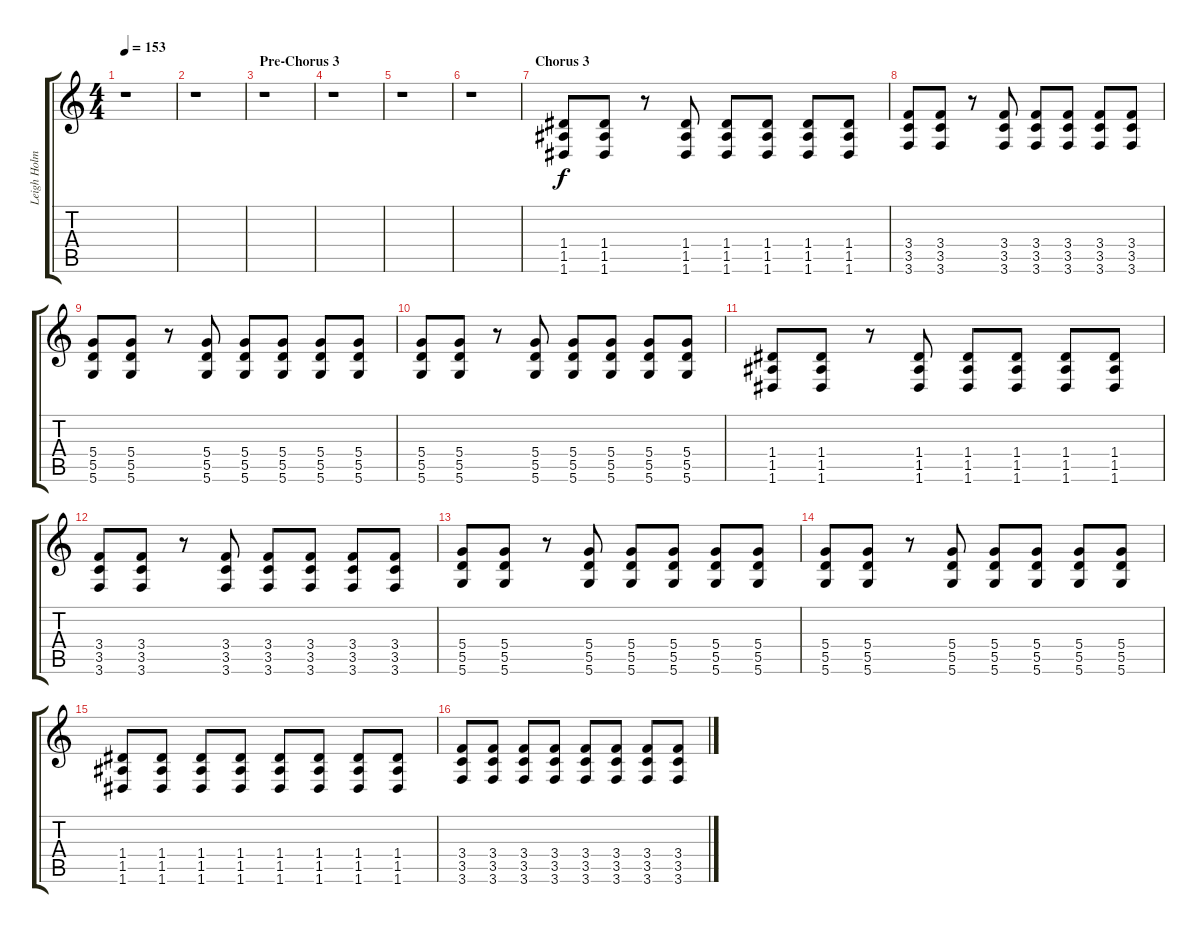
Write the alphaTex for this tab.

\track ("Leigh Holmes" "Leigh Holm") {instrument overdrivenguitar}
\staff {score tabs}
\tuning (E4 B3 G3 D3 A2 D2) {hide}
\ts (4 4)
\tempo 153
\clef g2
\ks c
r.1{dy f} |
r.1 |
\section ("" "Pre-Chorus 3")
r.1 |
r.1 |
r.1 |
r.1 |
\section ("" "Chorus 3")
(1.4 1.5 1.6).8 (1.4 1.5 1.6).8 r.8 (1.4 1.5 1.6).8 (1.4 1.5 1.6).8 (1.4 1.5 1.6).8 (1.4 1.5 1.6).8 (1.4 1.5 1.6).8 |
(3.4 3.5 3.6).8 (3.4 3.5 3.6).8 r.8 (3.4 3.5 3.6).8 (3.4 3.5 3.6).8 (3.4 3.5 3.6).8 (3.4 3.5 3.6).8 (3.4 3.5 3.6).8 |
(5.4 5.5 5.6).8 (5.4 5.5 5.6).8 r.8 (5.4 5.5 5.6).8 (5.4 5.5 5.6).8 (5.4 5.5 5.6).8 (5.4 5.5 5.6).8 (5.4 5.5 5.6).8 |
(5.4 5.5 5.6).8 (5.4 5.5 5.6).8 r.8 (5.4 5.5 5.6).8 (5.4 5.5 5.6).8 (5.4 5.5 5.6).8 (5.4 5.5 5.6).8 (5.4 5.5 5.6).8 |
(1.4 1.5 1.6).8 (1.4 1.5 1.6).8 r.8 (1.4 1.5 1.6).8 (1.4 1.5 1.6).8 (1.4 1.5 1.6).8 (1.4 1.5 1.6).8 (1.4 1.5 1.6).8 |
(3.4 3.5 3.6).8 (3.4 3.5 3.6).8 r.8 (3.4 3.5 3.6).8 (3.4 3.5 3.6).8 (3.4 3.5 3.6).8 (3.4 3.5 3.6).8 (3.4 3.5 3.6).8 |
(5.4 5.5 5.6).8 (5.4 5.5 5.6).8 r.8 (5.4 5.5 5.6).8 (5.4 5.5 5.6).8 (5.4 5.5 5.6).8 (5.4 5.5 5.6).8 (5.4 5.5 5.6).8 |
(5.4 5.5 5.6).8 (5.4 5.5 5.6).8 r.8 (5.4 5.5 5.6).8 (5.4 5.5 5.6).8 (5.4 5.5 5.6).8 (5.4 5.5 5.6).8 (5.4 5.5 5.6).8 |
(1.4 1.5 1.6).8 (1.4 1.5 1.6).8 (1.4 1.5 1.6).8 (1.4 1.5 1.6).8 (1.4 1.5 1.6).8 (1.4 1.5 1.6).8 (1.4 1.5 1.6).8 (1.4 1.5 1.6).8 |
(3.4 3.5 3.6).8 (3.4 3.5 3.6).8 (3.4 3.5 3.6).8 (3.4 3.5 3.6).8 (3.4 3.5 3.6).8 (3.4 3.5 3.6).8 (3.4 3.5 3.6).8 (3.4 3.5 3.6).8
